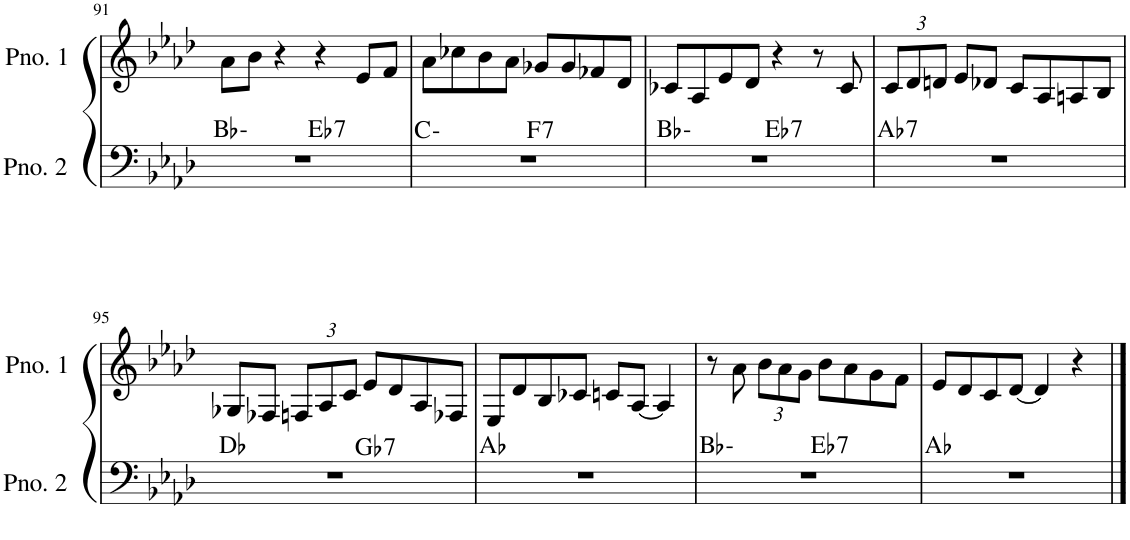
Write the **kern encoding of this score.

**kern	**harte	**kern
*part2	*part2	*part1
*staff2	*	*staff1
*I"ピアノ 2	*	*I"ピアノ 1
!!LO:PB:g=z
*clefF4	*	*clefG2
*k[b-e-a-d-]	*	*k[b-e-a-d-]
*M4/4	*	*M4/4
=91	=91	=91
*^	*	*
1r	2ryy	Bb:min	8a-\L
.	.	.	8b-\J
.	.	.	4r
!	!	!LO:H:kt=7	!
.	2ryy	Eb:7	4r
.	.	.	8e-/L
.	.	.	8f/J
=92	=92	=92	=92
1r	2ryy	C:min	8a-\L
.	.	.	8cc-X\
.	.	.	8b-\
.	.	.	8a-\J
!	!	!LO:H:kt=7	!
.	2ryy	F:7	8g-X/L
.	.	.	8g-/
.	.	.	8f-X/
.	.	.	8d-/J
=93	=93	=93	=93
1r	2ryy	Bb:min	8c-X/L
.	.	.	8A-/
.	.	.	8e-/
.	.	.	8d-/J
!	!	!LO:H:kt=7	!
.	2ryy	Eb:7	4r
.	.	.	8r
.	.	.	8c-/
*v	*v	*	*
=94	=94	=94
*	*	*Xbrackettup
*^	*	*
!	!	!LO:H:kt=7	!
*v	*v	*	*
1r	Ab:7	12c/L
.	.	12d-/
.	.	12dn/J
.	.	8e-/L
.	.	8d-X/J
.	.	8c/L
.	.	8A-/
.	.	8An/
.	.	8B-/J
!!LO:LB:g=z
=95	=95	=95
*^	*	*
1r	2ryy	Db:maj	8G-X/L
.	.	.	8F-X/J
.	.	.	12Fn/L
.	.	.	12A-/
.	.	.	12c/J
!	!	!LO:H:kt=7	!
.	2ryy	Gb:7	8e-/L
.	.	.	8d-/
.	.	.	8A-/
.	.	.	8F-X/J
*v	*v	*	*
=96	=96	=96
1r	Ab:maj	8E-/L
.	.	8d-/
.	.	8B-/
.	.	8c-X/J
.	.	8cn/L
.	.	[8A-/J
.	.	4A-/]
=97	=97	=97
*^	*	*
1r	2ryy	Bb:min	8r
.	.	.	8a-\
.	.	.	12b-\L
.	.	.	12a-\
.	.	.	12g\J
!	!	!LO:H:kt=7	!
.	2ryy	Eb:7	8b-\L
.	.	.	8a-\
.	.	.	8g\
.	.	.	8f\J
*v	*v	*	*
=98	=98	=98
1r	Ab:maj	8e-/L
.	.	8d-/
.	.	8c/
.	.	[8d-/J
.	.	4d-/]
.	.	4r
==	==	==
*-	*-	*-
